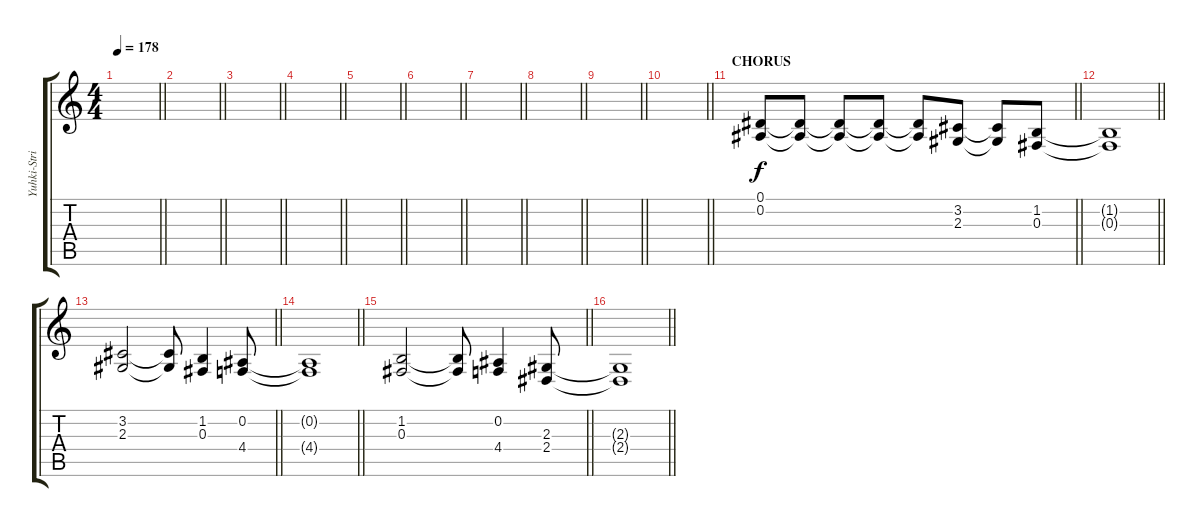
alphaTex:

\track ("Yuhki-Strings" "Yuhki-Stri") {instrument stringensemble1}
\staff {score tabs}
\tuning (Eb4 Bb3 Gb3 Db3 Ab2 Eb2) {hide}
\ts (4 4)
\tempo 178
\clef g2
\barLineRight lightlight
\ks c
|
\barLineRight lightlight
|
\barLineRight lightlight
|
\barLineRight lightlight
|
\barLineRight lightlight
|
\barLineRight lightlight
|
\barLineRight lightlight
|
\barLineRight lightlight
|
\barLineRight lightlight
|
\barLineRight lightlight
|
\section ("" "CHORUS")
\barLineRight lightlight
(0.1 0.2).8 (0.1{t} 0.2{t}).8 (0.1{t} 0.2{t}).8 (0.1{t} 0.2{t}).8 (0.1{t} 0.2{t}).8 (3.2 2.3).8 (3.2{t} 2.3{t}).8 (1.2 0.3).8 |
\barLineRight lightlight
(1.2{t} 0.3{t}).1 |
\barLineRight lightlight
(3.2 2.3).2 (3.2{t} 2.3{t}).8 (1.2 0.3).4 (0.2 4.4).8 |
\barLineRight lightlight
(0.2{t} 4.4{t}).1 |
\barLineRight lightlight
(1.2 0.3).2 (1.2{t} 0.3{t}).8 (0.2 4.4).4 (2.3 2.4).8 |
\barLineRight lightlight
(2.3{t} 2.4{t}).1
